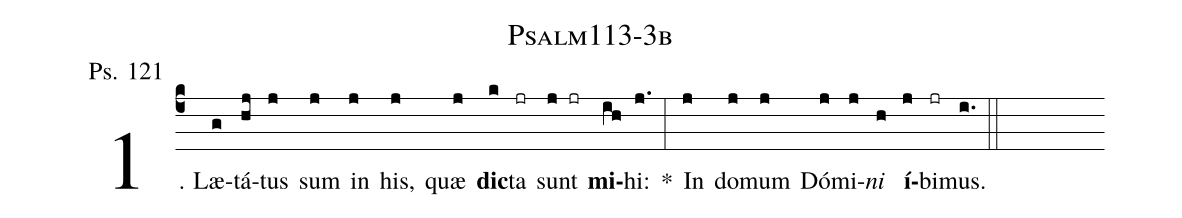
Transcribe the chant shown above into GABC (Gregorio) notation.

name: Psalm113-3b;
office-part: psalmus;
mode: 3;
mode-modifier: b;
annotation: Ps. 121;
%%
(c4) 1. Læ(g)tá(hj)tus(j) sum(j) in(j) his,(j) quæ(j) <b>dic</b>(k)ta(jr) sunt(j jr) <b>mi</b>(ih)hi:(j.) *(:) In(j) do(j)mum(j) Dó(j)mi(j)<i>ni</i>(h) <b>í</b>(j)bi(jr)mus.(i.) (::)
